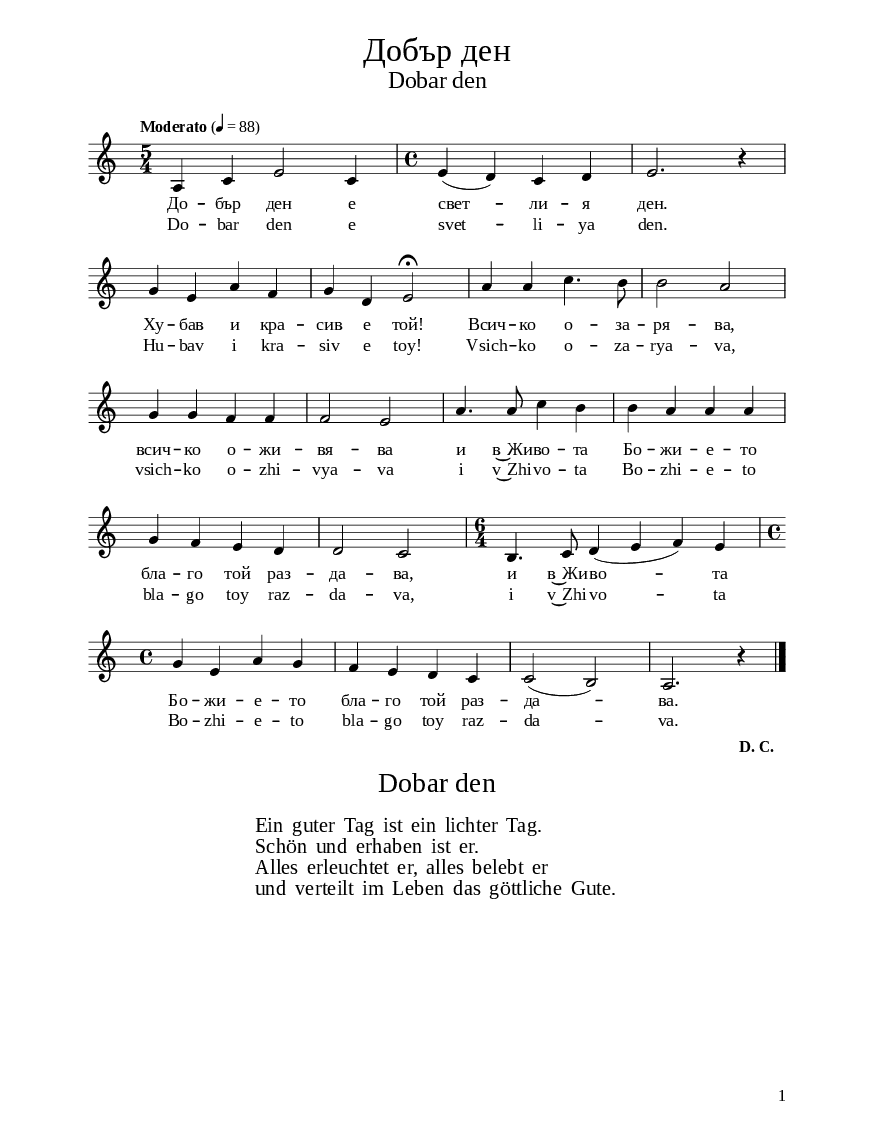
\version "2.24.0"

% include paper part and global functions
\include "include/globals.ily"

\bookpart {
   \label #'ref095_2
  \tocItem \markup "Добър ден – Dobar den"
  \include "include/bookpart-paper.ily"
  \score {
    \include "include/score-layout.ily"


    \new Voice \absolute  {
      \clef treble
      \key a \minor
      \time 5/4
      \tempoFunc "Moderato" 4 "88"

      a4 c' e'2 c'4 | \time 4/4  e'4 ( d' ) c'  d'  | e'2. r4 \break |

      g'4 e' a' f' | g'4 d' e'2 \fermata | a'4 a' c''4. b'8 | b'2 a' \break |

      g'4 g' f' f' |  f'2 e' | a'4. a'8 c''4 b' | b'4 a' a' a' \break |

      g'4 f' e' d' | d'2 c' |  \time 6/4  b4. c'8 d'4 ( e' f' ) e' \break |

      \time 4/4  g'4 e' a' g' | f'4 e' d' c' | c'2 ( b ) | a2. r4 \break |

      \bar "|."
    }

    \addlyrics {
      До -- бър
      ден е свет -- ли -- я ден. Ху -- бав и кра --
      сив е той! Всич -- ко о -- за -- ря -- ва, всич
      -- ко о -- жи -- вя -- ва и в~Жи -- во -- та Бо
      -- жи -- е -- то бла -- го той раз -- да -- ва,
      и в~Жи -- во -- та Бо -- жи -- е -- то бла -- го
      той раз -- да -- ва.

    }

    \addlyrics {
      Do -- bar
      den e svet -- li -- ya den. Hu -- bav i kra --
      siv e toy! Vsich -- ko o -- za -- rya -- va, vsich
      -- ko o -- zhi -- vya -- va i v~Zhi -- vo -- ta Bo
      -- zhi -- e -- to bla -- go toy raz -- da -- va,
      i v~Zhi -- vo -- ta Bo -- zhi -- e -- to bla -- go
      toy raz -- da -- va.
    }


    \header {
      title = \titleFunc "Добър ден" "Dobar den"
    }

    \midi{}

  } % score

  \markup \dc-one "D. C."
  

  % include foreign translation(s) of the song
  \version "2.24.0"

\markup \fill-line { \fontsize #deTitleFontSize "Dobar den" }
\markup \null
\markup \null
\markup \fontsize #deCoupletFontSize {
  \hspace #16
  \override #`(baseline-skip . ,deCoupletBaselineSkip)

  \column {
    \line { Ein guter Tag ist ein lichter Tag.  }

    \line { Schön und erhaben ist er. }

    \line { Alles erleuchtet er, alles belebt er}

    \line { und verteilt im Leben das göttliche Gute.}



  }


}


} % bookpart
